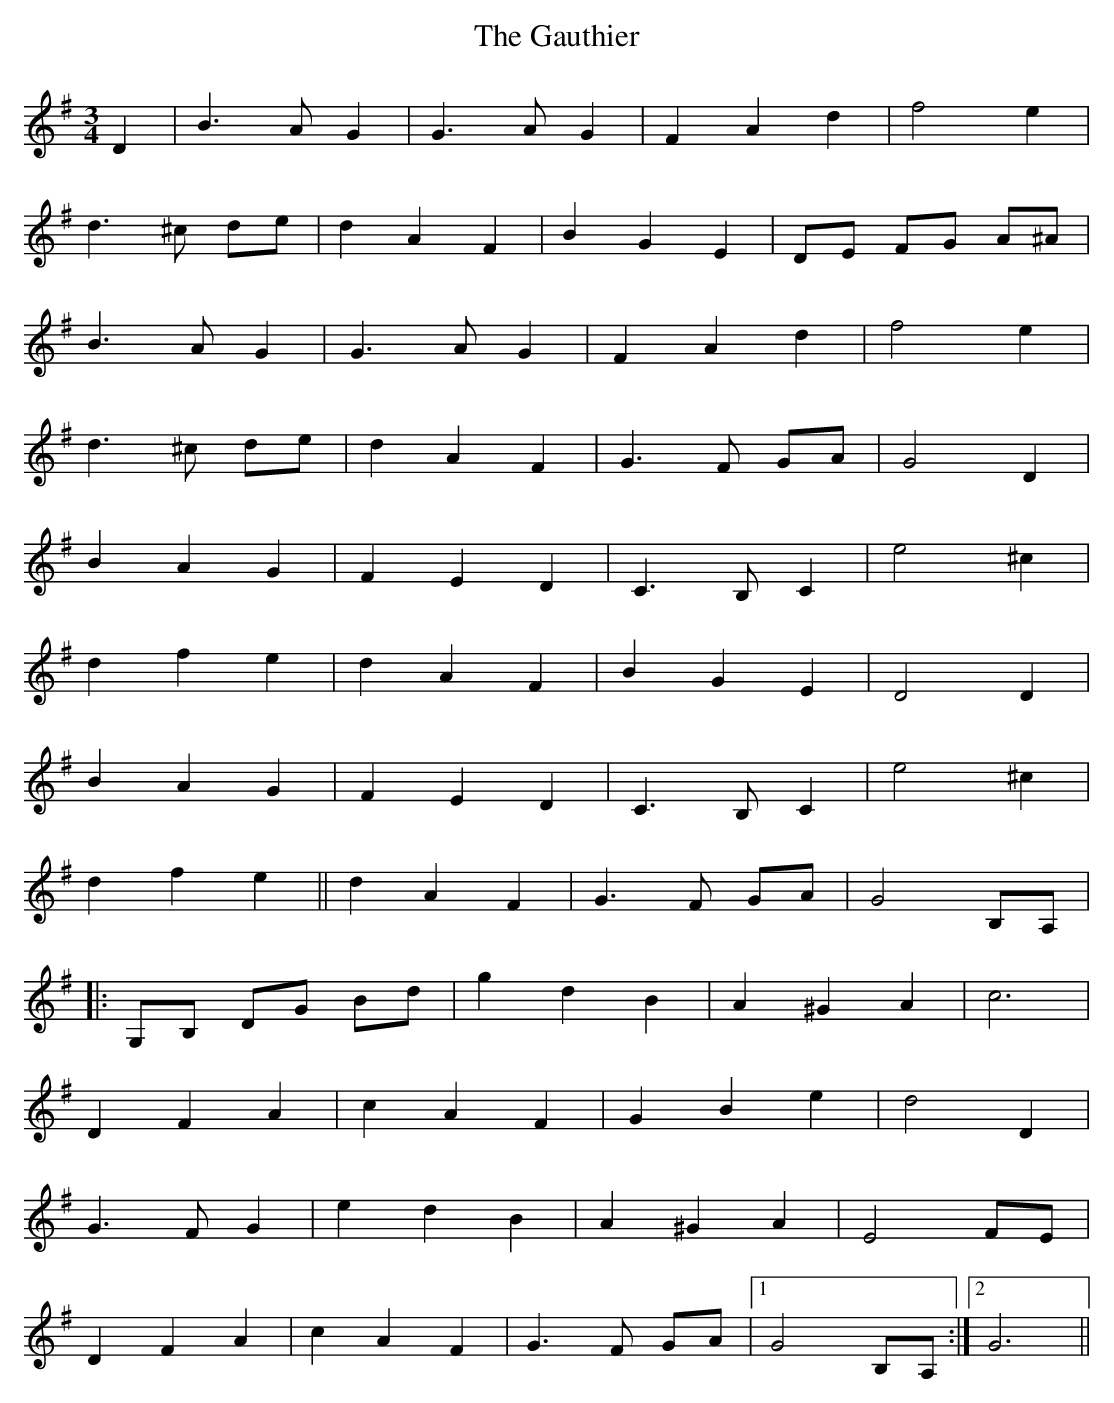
X:1
T: The Gauthier
M: 3/4
L: 1/8
K: Gmaj
D2|B3 A G2|G3 A G2|F2 A2 d2|f4 e2|
d3 ^c de|d2 A2 F2|B2 G2 E2|DE FG A^A|
B3 A G2|G3 A G2|F2 A2 d2|f4 e2|
d3 ^c de|d2 A2 F2|G3 F GA|G4 D2|
B2 A2 G2|F2 E2 D2|C3 B, C2|e4 ^c2|
d2 f2 e2|d2 A2 F2|B2 G2 E2|D4 D2|
B2 A2 G2|F2 E2 D2|C3 B, C2|e4 ^c2|
d2 f2 e2||d2 A2 F2|G3 F GA|G4 B,A,|
|:G,B, DG Bd|g2 d2 B2|A2 ^G2 A2|c6|
D2 F2 A2|c2 A2 F2|G2 B2 e2|d4 D2|
G3 F G2|e2 d2 B2|A2 ^G2 A2|E4 FE|
D2 F2 A2|c2 A2 F2|G3 F GA|1 G4 B,A,:|2 G6||
